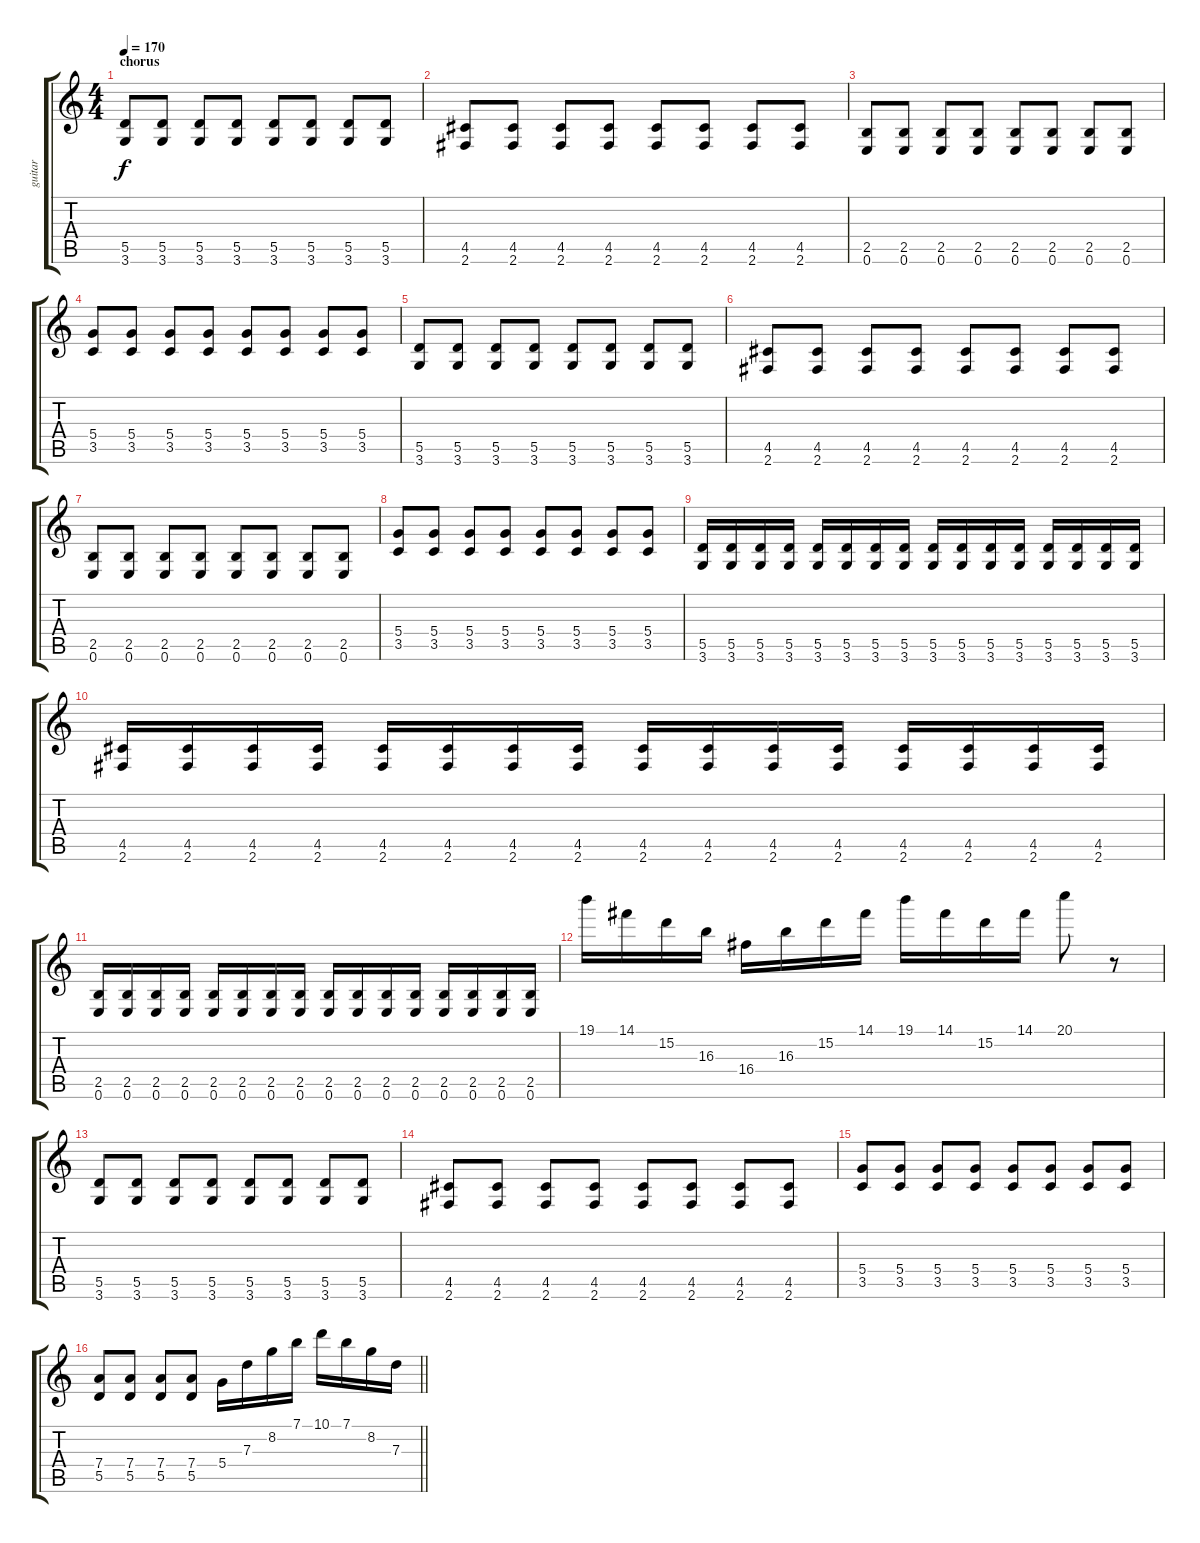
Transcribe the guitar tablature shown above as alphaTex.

\track ("guitar" "guitar") {instrument overdrivenguitar}
\staff {score tabs}
\tuning (E4 B3 G3 D3 A2 E2) {hide}
\ts (4 4)
\section ("" "chorus")
\tempo 170
\clef g2
\ks c
(5.5 3.6).8{dy f} (5.5 3.6).8 (5.5 3.6).8 (5.5 3.6).8 (5.5 3.6).8 (5.5 3.6).8 (5.5 3.6).8 (5.5 3.6).8 |
(4.5 2.6).8 (4.5 2.6).8 (4.5 2.6).8 (4.5 2.6).8 (4.5 2.6).8 (4.5 2.6).8 (4.5 2.6).8 (4.5 2.6).8 |
(2.5 0.6).8 (2.5 0.6).8 (2.5 0.6).8 (2.5 0.6).8 (2.5 0.6).8 (2.5 0.6).8 (2.5 0.6).8 (2.5 0.6).8 |
(5.4 3.5).8 (5.4 3.5).8 (5.4 3.5).8 (5.4 3.5).8 (5.4 3.5).8 (5.4 3.5).8 (5.4 3.5).8 (5.4 3.5).8 |
(5.5 3.6).8 (5.5 3.6).8 (5.5 3.6).8 (5.5 3.6).8 (5.5 3.6).8 (5.5 3.6).8 (5.5 3.6).8 (5.5 3.6).8 |
(4.5 2.6).8 (4.5 2.6).8 (4.5 2.6).8 (4.5 2.6).8 (4.5 2.6).8 (4.5 2.6).8 (4.5 2.6).8 (4.5 2.6).8 |
(2.5 0.6).8 (2.5 0.6).8 (2.5 0.6).8 (2.5 0.6).8 (2.5 0.6).8 (2.5 0.6).8 (2.5 0.6).8 (2.5 0.6).8 |
(5.4 3.5).8 (5.4 3.5).8 (5.4 3.5).8 (5.4 3.5).8 (5.4 3.5).8 (5.4 3.5).8 (5.4 3.5).8 (5.4 3.5).8 |
(5.5 3.6).16 (5.5 3.6).16 (5.5 3.6).16 (5.5 3.6).16 (5.5 3.6).16 (5.5 3.6).16 (5.5 3.6).16 (5.5 3.6).16 (5.5 3.6).16 (5.5 3.6).16 (5.5 3.6).16 (5.5 3.6).16 (5.5 3.6).16 (5.5 3.6).16 (5.5 3.6).16 (5.5 3.6).16 |
(4.5 2.6).16 (4.5 2.6).16 (4.5 2.6).16 (4.5 2.6).16 (4.5 2.6).16 (4.5 2.6).16 (4.5 2.6).16 (4.5 2.6).16 (4.5 2.6).16 (4.5 2.6).16 (4.5 2.6).16 (4.5 2.6).16 (4.5 2.6).16 (4.5 2.6).16 (4.5 2.6).16 (4.5 2.6).16 |
(2.5 0.6).16 (2.5 0.6).16 (2.5 0.6).16 (2.5 0.6).16 (2.5 0.6).16 (2.5 0.6).16 (2.5 0.6).16 (2.5 0.6).16 (2.5 0.6).16 (2.5 0.6).16 (2.5 0.6).16 (2.5 0.6).16 (2.5 0.6).16 (2.5 0.6).16 (2.5 0.6).16 (2.5 0.6).16 |
19.1.16 14.1.16 15.2.16 16.3.16 16.4.16 16.3.16 15.2.16 14.1.16 19.1.16 14.1.16 15.2.16 14.1.16 20.1.8 r.8 |
(5.5 3.6).8 (5.5 3.6).8 (5.5 3.6).8 (5.5 3.6).8 (5.5 3.6).8 (5.5 3.6).8 (5.5 3.6).8 (5.5 3.6).8 |
(4.5 2.6).8 (4.5 2.6).8 (4.5 2.6).8 (4.5 2.6).8 (4.5 2.6).8 (4.5 2.6).8 (4.5 2.6).8 (4.5 2.6).8 |
(5.4 3.5).8 (5.4 3.5).8 (5.4 3.5).8 (5.4 3.5).8 (5.4 3.5).8 (5.4 3.5).8 (5.4 3.5).8 (5.4 3.5).8 |
\barLineRight lightlight
(7.4 5.5).8 (7.4 5.5).8 (7.4 5.5).8 (7.4 5.5).8 5.4.16 7.3.16 8.2.16 7.1.16 10.1.16 7.1.16 8.2.16 7.3.16
